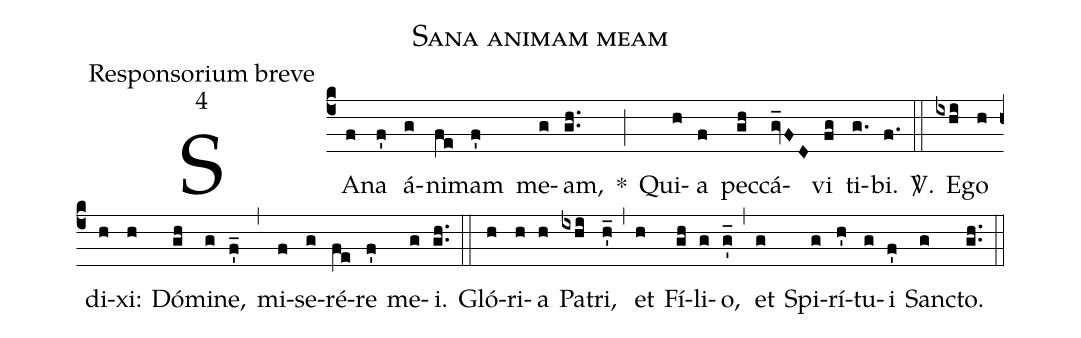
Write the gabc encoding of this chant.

name:Sana animam meam;
office-part:Responsorium breve;
mode:4;
%%
(c4) SA(f)na(f') á(g)ni(fe)mam(f') me(g)am,(gh..) *(;) Qui(h)a(f) pec(gh)cá(gv_FD)vi(fg) ti(g.)bi.(f.) <sp>V/</sp>.(::) E(ixhi)go(h) di(h)xi:(h) Dó(gh)mi(g)ne,(f'_) (,) mi(f)se(g)ré(fe)re(f') me(g)i.(gh..) (::) Gló(h)ri(h)a(h) Pa(ixhi)tri,(h'_) (,) et(h) Fí(gh)li(g)o,(g'_) (,) et(g) Spi(g)rí(h')tu(g)i(f') San(g)cto.(gh..) (::)
